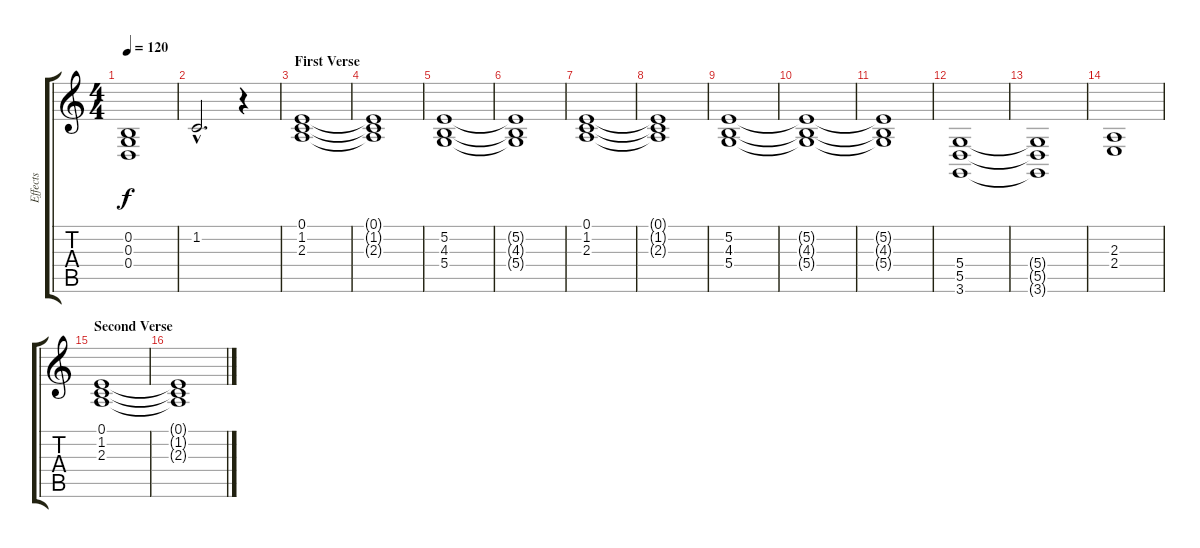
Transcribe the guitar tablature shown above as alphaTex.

\track ("Effects" "Effects") {instrument seashore}
\staff {score tabs}
\tuning (E4 B3 G3 D3 A2 E2) {hide}
\ts (4 4)
\tempo 120
\clef g2
\ks c
(0.2{t} 0.3{t} 0.4{t}).1{dy f} |
1.2{hac}.2{d instrument birdtweet} r.4{instrument seashore} |
\section ("" "First Verse")
(0.1 1.2 2.3).1 |
(0.1{t} 1.2{t} 2.3{t}).1 |
(5.2 4.3 5.4).1 |
(5.2{t} 4.3{t} 5.4{t}).1 |
(0.1 1.2 2.3).1 |
(0.1{t} 1.2{t} 2.3{t}).1 |
(5.2 4.3 5.4).1 |
(5.2{t} 4.3{t} 5.4{t}).1 |
(5.2{t} 4.3{t} 5.4{t}).1 |
(5.4 5.5 3.6).1 |
(5.4{t} 5.5{t} 3.6{t}).1 |
(2.3 2.4).1 |
\section ("" "Second Verse")
(0.1 1.2 2.3).1 |
(0.1{t} 1.2{t} 2.3{t}).1
